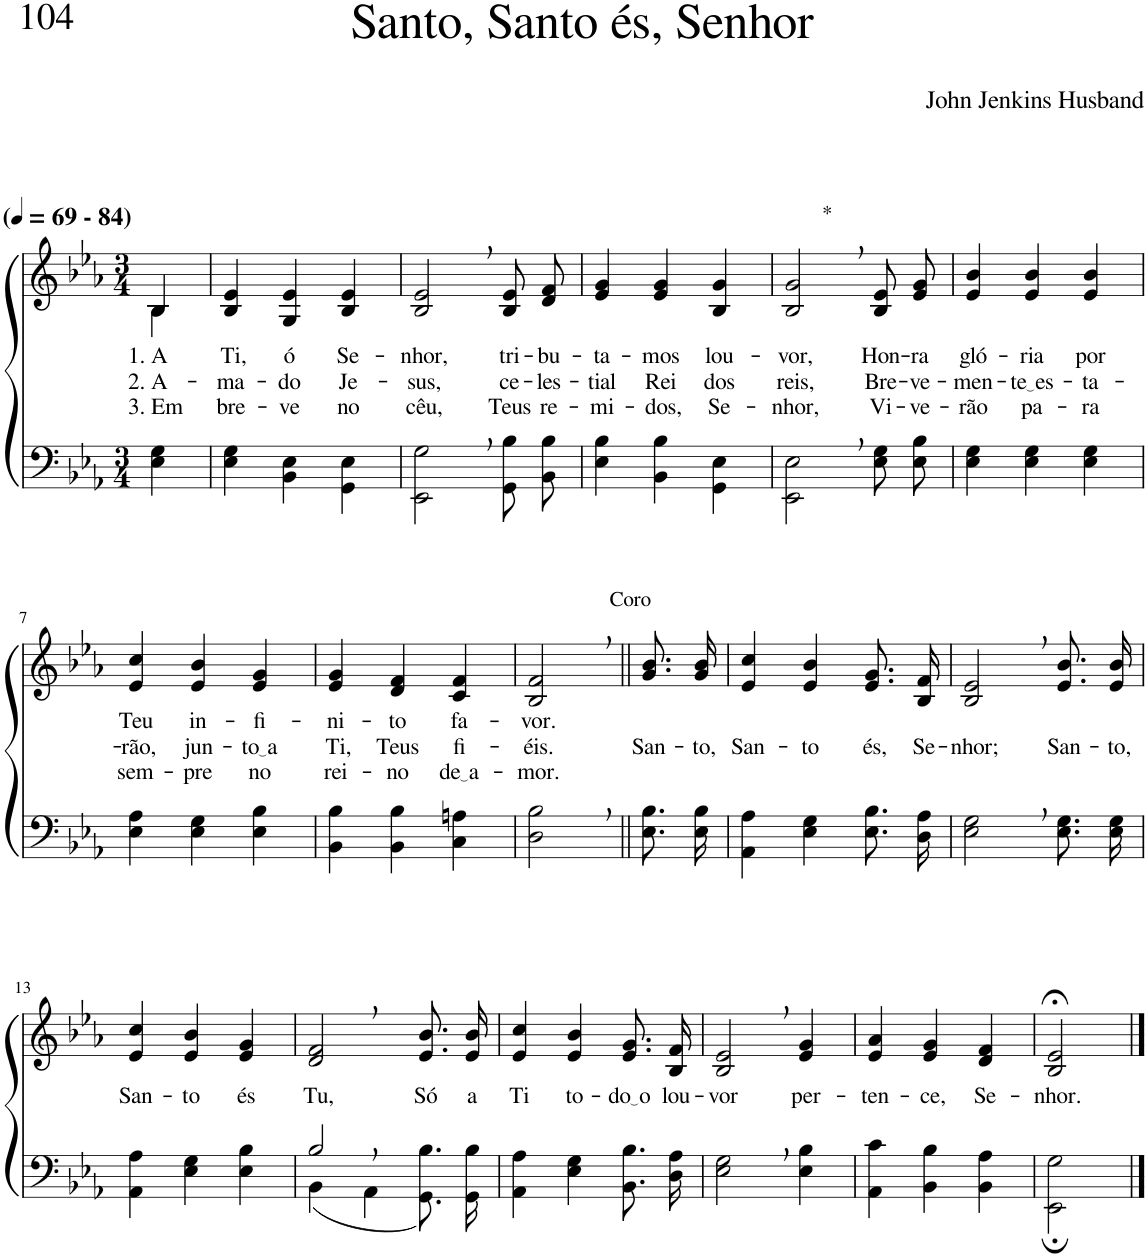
**kern	**kern	**text	**text	**text
*part2	*part1	*part1	*part1	*part1
*staff2	*staff1	*staff1	*staff1	*staff1
*I"Parte III e IV	*I"Parte I e II	*	*	*
*clefF4	*clefG2	*	*	*
*Trd-1c-2	*Trd-1c-2	*	*	*
*k[b-e-a-]	*k[b-e-a-]	*	*	*
*M3/4	*M3/4	*	*	*
*MM69	*MM69	*	*	*
=1	=1	=1	=1	=1
*	*^	*	*	*
!	!LO:TX:a:B:t=(	!	!	!	!
!	!LO:TX:a:B:t=- 84)	!	!	!	!
!	!	!	!LO:LY:b	!LO:LY:b	!LO:LY:b
4E-\ 4G\	4B-/	4B-\	1. A	2. A-	3. Em
=2	=2	=2	=2	=2	=2
!	!	!	!LO:LY:b	!LO:LY:b	!LO:LY:b
*	*v	*v	*	*	*
4E-\ 4G\	4B-/ 4e-/	Ti,	-ma-	bre-
!	!	!LO:LY:b	!LO:LY:b	!LO:LY:b
4BB-\ 4E-\	4G/ 4e-/	ó	-do	-ve
!	!	!LO:LY:b	!LO:LY:b	!LO:LY:b
4GG\ 4E-\	4B-/ 4e-/	Se-	Je-	no
=3	=3	=3	=3	=3
!	!	!LO:LY:b	!LO:LY:b	!LO:LY:b
2EE-\, 2G\,	2B-/, 2e-/,	-nhor,	-sus,	cêu,
!	!	!LO:LY:b	!LO:LY:b	!LO:LY:b
8GG\ 8B-\L	8B-/ 8e-/L	tri-	ce-	Teus
!	!	!LO:LY:b	!LO:LY:b	!LO:LY:b
8BB-\ 8B-\J	8d/ 8f/J	-bu-	-les-	re-
=4	=4	=4	=4	=4
!	!	!LO:LY:b	!LO:LY:b	!LO:LY:b
4E-\ 4B-\	4e-/ 4g/	-ta-	-tial	-mi-
!	!	!LO:LY:b	!LO:LY:b	!LO:LY:b
4BB-\ 4B-\	4e-/ 4g/	-mos	Rei	-dos,
!	!	!LO:LY:b	!LO:LY:b	!LO:LY:b
4GG\ 4E-\	4B-/ 4g/	lou-	dos	Se-
=5	=5	=5	=5	=5
!	!LO:TX:a:t=*	!	!	!
!	!	!LO:LY:b	!LO:LY:b	!LO:LY:b
2EE-\, 2E-\,	2B-/, 2g/,	-vor,	reis,	-nhor,
!	!	!LO:LY:b	!LO:LY:b	!LO:LY:b
8E-\ 8G\L	8B-/ 8e-/L	Hon-	Bre-	Vi-
!	!	!LO:LY:b	!LO:LY:b	!LO:LY:b
8E-\ 8B-\J	8e-/ 8g/J	-ra	-ve-	-ve-
=6	=6	=6	=6	=6
!	!	!LO:LY:b	!LO:LY:b	!LO:LY:b
4E-\ 4G\	4e-/ 4b-/	gló-	-men-	-rão
!	!	!LO:LY:b	!LO:LY:b	!LO:LY:b
4E-\ 4G\	4e-/ 4b-/	-ria	te es	pa-
!	!	!LO:LY:b	!LO:LY:b	!LO:LY:b
4E-\ 4G\	4e-/ 4b-/	por	-ta-	-ra
!!LO:LB:g=z
=7	=7	=7	=7	=7
!	!	!LO:LY:b	!LO:LY:b	!LO:LY:b
4E-\ 4A-\	4e-/ 4cc/	Teu	-rão,	sem-
!	!	!LO:LY:b	!LO:LY:b	!LO:LY:b
4E-\ 4G\	4e-/ 4b-/	in-	jun-	-pre
!	!	!LO:LY:b	!LO:LY:b	!LO:LY:b
4E-\ 4B-\	4e-/ 4g/	-fi-	to a	no
=8	=8	=8	=8	=8
!	!	!LO:LY:b	!LO:LY:b	!LO:LY:b
4BB-\ 4B-\	4e-/ 4g/	-ni-	Ti,	rei-
!	!	!LO:LY:b	!LO:LY:b	!LO:LY:b
4BB-\ 4B-\	4d/ 4f/	-to	Teus	-no
!	!	!LO:LY:b	!LO:LY:b	!LO:LY:b
4C\ 4An\	4c/ 4f/	fa-	fi-	de a
=9	=9	=9	=9	=9
!	!LO:TX:a:t=Coro	!	!	!
!	!	!LO:LY:b	!LO:LY:b	!LO:LY:b
2D\, 2B-\,	2B-/, 2f/,	-vor.	-éis.	-mor.
=10||	=10||	=10||	=10||	=10||
!	!	!	!LO:LY:b	!
8.E-\ 8.B-\L	8.g/ 8.b-/L	.	San-	.
!	!	!	!LO:LY:b	!
16E-\ 16B-\Jk	16g/ 16b-/Jk	.	-to,	.
=11	=11	=11	=11	=11
!	!	!	!LO:LY:b	!
4AA-\ 4A-\	4e-/ 4cc/	.	San-	.
!	!	!	!LO:LY:b	!
4E-\ 4G\	4e-/ 4b-/	.	-to	.
!	!	!	!LO:LY:b	!
8.E-\ 8.B-\L	8.e-/ 8.g/L	.	és,	.
!	!	!	!LO:LY:b	!
16D\ 16A-\Jk	16B-/ 16f/Jk	.	Se-	.
=12	=12	=12	=12	=12
!	!	!	!LO:LY:b	!
2E-\, 2G\,	2B-/, 2e-/,	.	-nhor;	.
!	!	!	!LO:LY:b	!
8.E-\ 8.G\L	8.e-/ 8.b-/L	.	San-	.
!	!	!	!LO:LY:b	!
16E-\ 16G\Jk	16e-/ 16b-/Jk	.	-to,	.
!!LO:LB:g=z
=13	=13	=13	=13	=13
!	!	!LO:LY:b	!	!
4AA-\ 4A-\	4e-/ 4cc/	San-	.	.
!	!	!LO:LY:b	!	!
4E-\ 4G\	4e-/ 4b-/	-to	.	.
!	!	!LO:LY:b	!	!
4E-\ 4B-\	4e-/ 4g/	és	.	.
=14	=14	=14	=14	=14
*^	*	*	*	*
!	!	!	!LO:LY:b	!	!
2B-,/	(4BB-\	2d/, 2f/,	Tu,	.	.
.	4AA-\	.	.	.	.
!	!	!	!LO:LY:b	!	!
4ryy	8.GG\ 8.B-\L)	8.e-/ 8.b-/L	Só	.	.
!	!	!	!LO:LY:b	!	!
.	16GG\ 16B-\Jk	16e-/ 16b-/Jk	a	.	.
=15	=15	=15	=15	=15	=15
!	!	!	!LO:LY:b	!	!
*v	*v	*	*	*	*
4AA-\ 4A-\	4e-/ 4cc/	Ti	.	.
!	!	!LO:LY:b	!	!
4E-\ 4G\	4e-/ 4b-/	to-	.	.
!	!	!LO:LY:b	!	!
8.BB-\ 8.B-\L	8.e-/ 8.g/L	do o	.	.
!	!	!LO:LY:b	!	!
16D\ 16A-\Jk	16B-/ 16f/Jk	lou-	.	.
=16	=16	=16	=16	=16
!	!	!LO:LY:b	!	!
2E-\, 2G\,	2B-/, 2e-/,	-vor	.	.
!	!	!LO:LY:b	!	!
4E-\ 4B-\	4e-/ 4g/	per-	.	.
=17	=17	=17	=17	=17
!	!	!LO:LY:b	!	!
4AA-\ 4c\	4e-/ 4a-/	-ten-	.	.
!	!	!LO:LY:b	!	!
4BB-\ 4B-\	4e-/ 4g/	-ce,	.	.
!	!	!LO:LY:b	!	!
4BB-\ 4A-\	4d/ 4f/	Se-	.	.
=18	=18	=18	=18	=18
!	!	!LO:LY:b	!	!
2EE-\; 2G\;	2B-/;< 2e-/;<	-nhor.	.	.
==	==	==	==	==
*-	*-	*-	*-	*-
